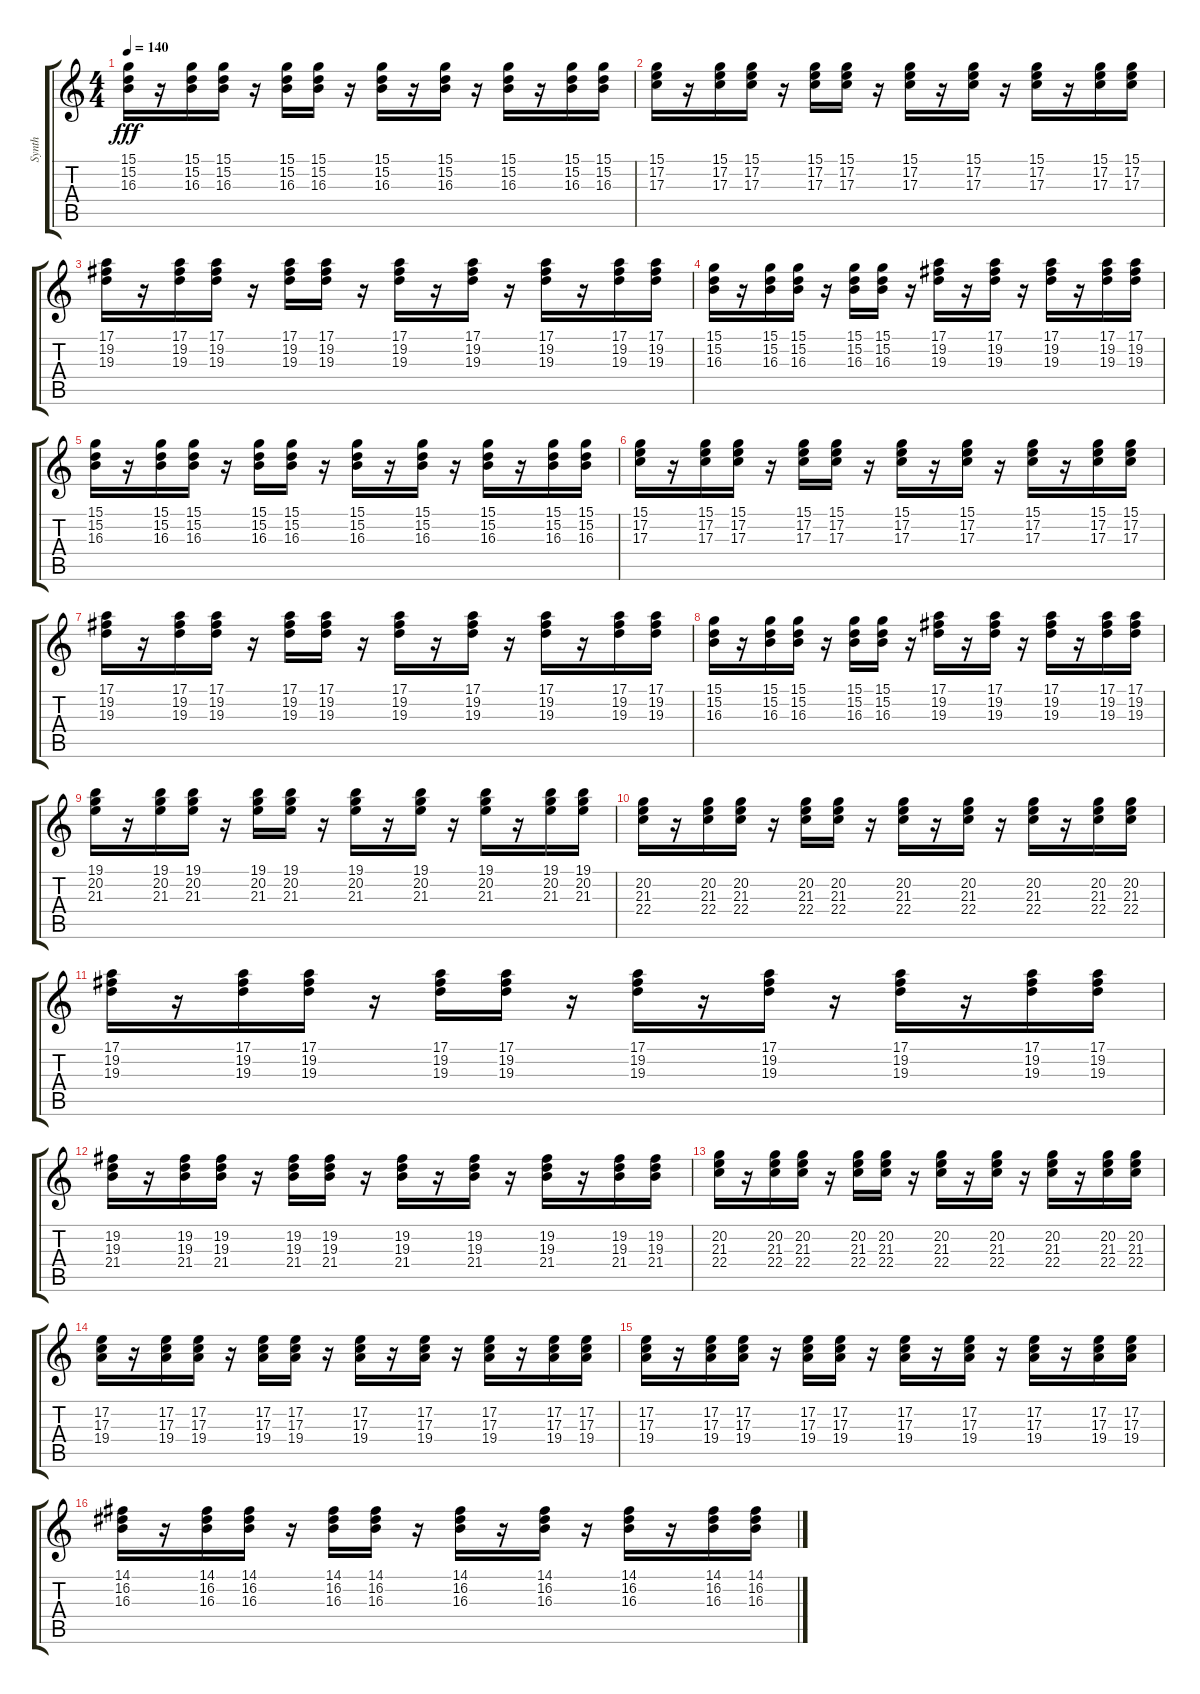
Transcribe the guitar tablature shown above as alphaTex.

\track ("Synth" "Synth") {instrument lead5charang}
\staff {score tabs}
\tuning (E4 B3 G3 D3 A2 E2) {hide}
\ts (4 4)
\tempo 140
\clef g2
\ks c
(15.1 15.2 16.3).16{dy fff} r.16 (15.1 15.2 16.3).16 (15.1 15.2 16.3).16 r.16 (15.1 15.2 16.3).16 (15.1 15.2 16.3).16 r.16 (15.1 15.2 16.3).16 r.16 (15.1 15.2 16.3).16 r.16 (15.1 15.2 16.3).16 r.16 (15.1 15.2 16.3).16 (15.1 15.2 16.3).16 |
(15.1 17.2 17.3).16 r.16 (15.1 17.2 17.3).16 (15.1 17.2 17.3).16 r.16 (15.1 17.2 17.3).16 (15.1 17.2 17.3).16 r.16 (15.1 17.2 17.3).16 r.16 (15.1 17.2 17.3).16 r.16 (15.1 17.2 17.3).16 r.16 (15.1 17.2 17.3).16 (15.1 17.2 17.3).16 |
(17.1 19.2 19.3).16 r.16 (17.1 19.2 19.3).16 (17.1 19.2 19.3).16 r.16 (17.1 19.2 19.3).16 (17.1 19.2 19.3).16 r.16 (17.1 19.2 19.3).16 r.16 (17.1 19.2 19.3).16 r.16 (17.1 19.2 19.3).16 r.16 (17.1 19.2 19.3).16 (17.1 19.2 19.3).16 |
(15.1 15.2 16.3).16 r.16 (15.1 15.2 16.3).16 (15.1 15.2 16.3).16 r.16 (15.1 15.2 16.3).16 (15.1 15.2 16.3).16 r.16 (17.1 19.2 19.3).16 r.16 (17.1 19.2 19.3).16 r.16 (17.1 19.2 19.3).16 r.16 (17.1 19.2 19.3).16 (17.1 19.2 19.3).16 |
(15.1 15.2 16.3).16 r.16 (15.1 15.2 16.3).16 (15.1 15.2 16.3).16 r.16 (15.1 15.2 16.3).16 (15.1 15.2 16.3).16 r.16 (15.1 15.2 16.3).16 r.16 (15.1 15.2 16.3).16 r.16 (15.1 15.2 16.3).16 r.16 (15.1 15.2 16.3).16 (15.1 15.2 16.3).16 |
(15.1 17.2 17.3).16 r.16 (15.1 17.2 17.3).16 (15.1 17.2 17.3).16 r.16 (15.1 17.2 17.3).16 (15.1 17.2 17.3).16 r.16 (15.1 17.2 17.3).16 r.16 (15.1 17.2 17.3).16 r.16 (15.1 17.2 17.3).16 r.16 (15.1 17.2 17.3).16 (15.1 17.2 17.3).16 |
(17.1 19.2 19.3).16 r.16 (17.1 19.2 19.3).16 (17.1 19.2 19.3).16 r.16 (17.1 19.2 19.3).16 (17.1 19.2 19.3).16 r.16 (17.1 19.2 19.3).16 r.16 (17.1 19.2 19.3).16 r.16 (17.1 19.2 19.3).16 r.16 (17.1 19.2 19.3).16 (17.1 19.2 19.3).16 |
(15.1 15.2 16.3).16 r.16 (15.1 15.2 16.3).16 (15.1 15.2 16.3).16 r.16 (15.1 15.2 16.3).16 (15.1 15.2 16.3).16 r.16 (17.1 19.2 19.3).16 r.16 (17.1 19.2 19.3).16 r.16 (17.1 19.2 19.3).16 r.16 (17.1 19.2 19.3).16 (17.1 19.2 19.3).16 |
(19.1 20.2 21.3).16 r.16 (19.1 20.2 21.3).16 (19.1 20.2 21.3).16 r.16 (19.1 20.2 21.3).16 (19.1 20.2 21.3).16 r.16 (19.1 20.2 21.3).16 r.16 (19.1 20.2 21.3).16 r.16 (19.1 20.2 21.3).16 r.16 (19.1 20.2 21.3).16 (19.1 20.2 21.3).16 |
(20.2 21.3 22.4).16 r.16 (20.2 21.3 22.4).16 (20.2 21.3 22.4).16 r.16 (20.2 21.3 22.4).16 (20.2 21.3 22.4).16 r.16 (20.2 21.3 22.4).16 r.16 (20.2 21.3 22.4).16 r.16 (20.2 21.3 22.4).16 r.16 (20.2 21.3 22.4).16 (20.2 21.3 22.4).16 |
(17.1 19.2 19.3).16 r.16 (17.1 19.2 19.3).16 (17.1 19.2 19.3).16 r.16 (17.1 19.2 19.3).16 (17.1 19.2 19.3).16 r.16 (17.1 19.2 19.3).16 r.16 (17.1 19.2 19.3).16 r.16 (17.1 19.2 19.3).16 r.16 (17.1 19.2 19.3).16 (17.1 19.2 19.3).16 |
(19.2 19.3 21.4).16 r.16 (19.2 19.3 21.4).16 (19.2 19.3 21.4).16 r.16 (19.2 19.3 21.4).16 (19.2 19.3 21.4).16 r.16 (19.2 19.3 21.4).16 r.16 (19.2 19.3 21.4).16 r.16 (19.2 19.3 21.4).16 r.16 (19.2 19.3 21.4).16 (19.2 19.3 21.4).16 |
(20.2 21.3 22.4).16 r.16 (20.2 21.3 22.4).16 (20.2 21.3 22.4).16 r.16 (20.2 21.3 22.4).16 (20.2 21.3 22.4).16 r.16 (20.2 21.3 22.4).16 r.16 (20.2 21.3 22.4).16 r.16 (20.2 21.3 22.4).16 r.16 (20.2 21.3 22.4).16 (20.2 21.3 22.4).16 |
(17.2 17.3 19.4).16 r.16 (17.2 17.3 19.4).16 (17.2 17.3 19.4).16 r.16 (17.2 17.3 19.4).16 (17.2 17.3 19.4).16 r.16 (17.2 17.3 19.4).16 r.16 (17.2 17.3 19.4).16 r.16 (17.2 17.3 19.4).16 r.16 (17.2 17.3 19.4).16 (17.2 17.3 19.4).16 |
(17.2 17.3 19.4).16 r.16 (17.2 17.3 19.4).16 (17.2 17.3 19.4).16 r.16 (17.2 17.3 19.4).16 (17.2 17.3 19.4).16 r.16 (17.2 17.3 19.4).16 r.16 (17.2 17.3 19.4).16 r.16 (17.2 17.3 19.4).16 r.16 (17.2 17.3 19.4).16 (17.2 17.3 19.4).16 |
(14.1 16.2 16.3).16 r.16 (14.1 16.2 16.3).16 (14.1 16.2 16.3).16 r.16 (14.1 16.2 16.3).16 (14.1 16.2 16.3).16 r.16 (14.1 16.2 16.3).16 r.16 (14.1 16.2 16.3).16 r.16 (14.1 16.2 16.3).16 r.16 (14.1 16.2 16.3).16 (14.1 16.2 16.3).16
